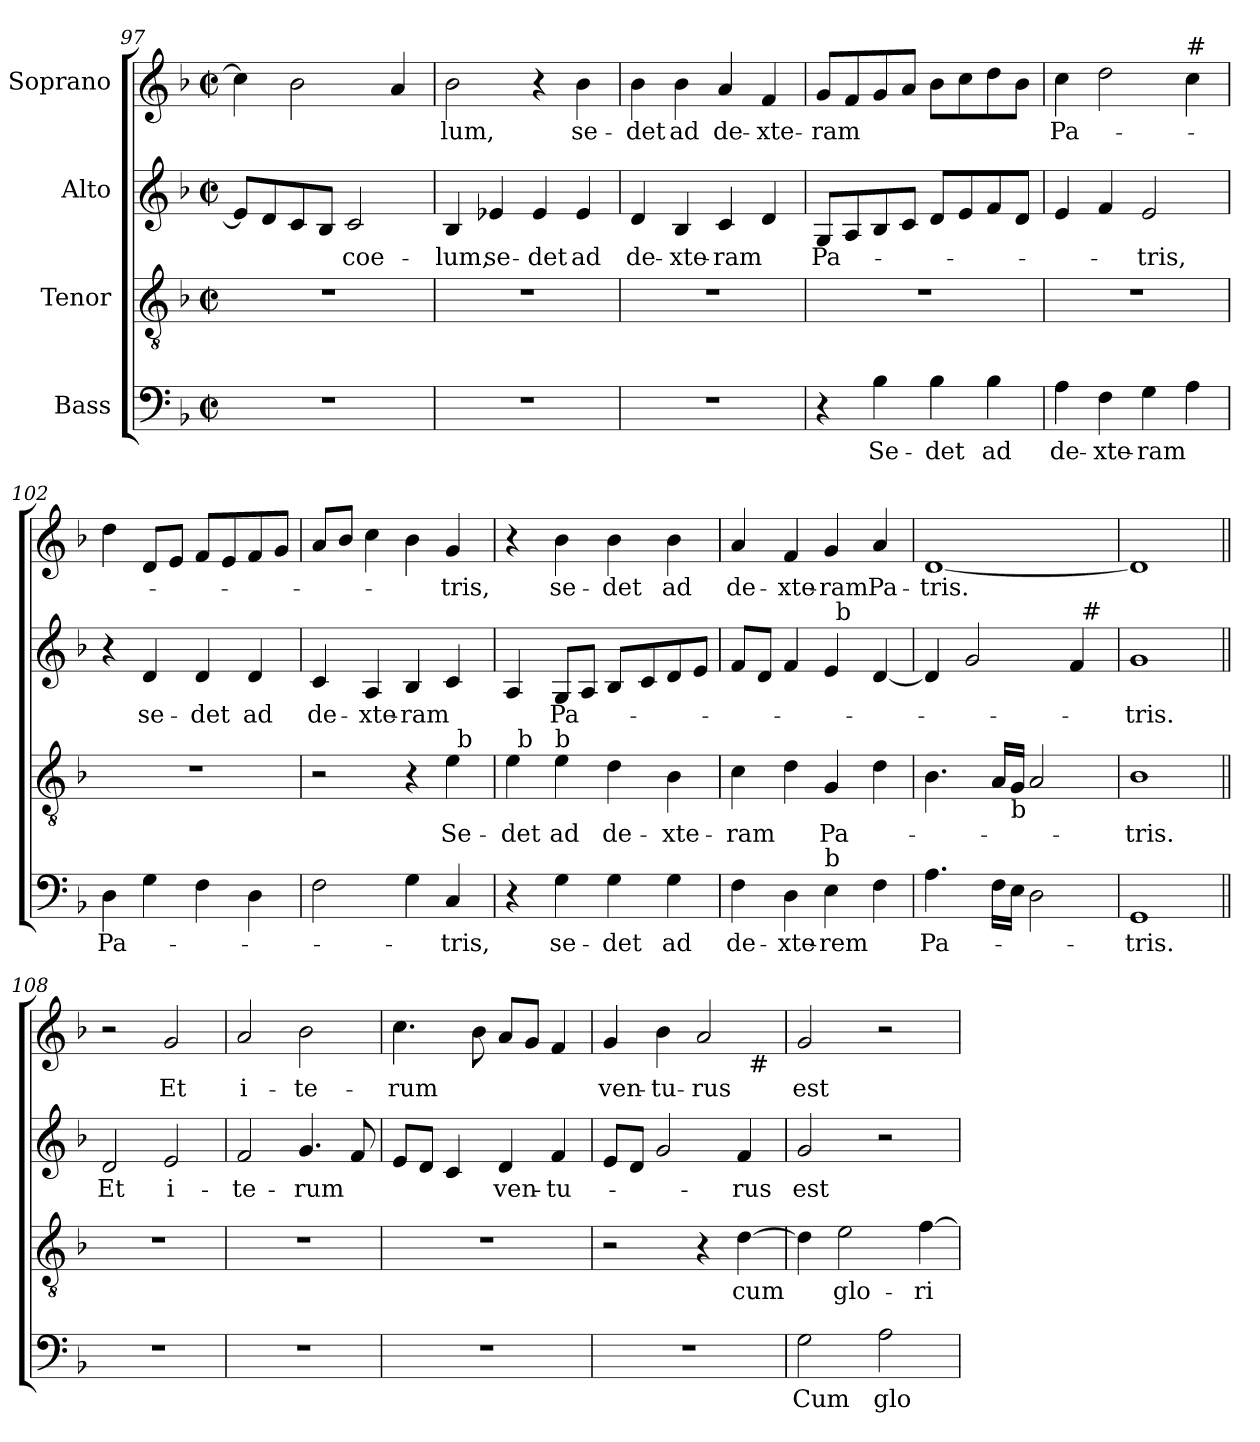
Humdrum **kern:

**kern	**text	**kern	**text	**kern	**text	**kern	**text
*part4	*part4	*part3	*part3	*part2	*part2	*part1	*part1
*staff4	*staff4	*staff3	*staff3	*staff2	*staff2	*staff1	*staff1
*I"Bass	*	*I"Tenor	*	*I"Alto	*	*I"Soprano	*
*clefF4	*	*clefGv2	*	*clefG2	*	*clefG2	*
*k[b-]	*	*k[b-]	*	*k[b-]	*	*k[b-]	*
*F:	*	*F:	*	*F:	*	*F:	*
*M2/2	*	*M2/2	*	*M2/2	*	*M2/2	*
*met(c|)	*	*met(c|)	*	*met(c|)	*	*met(c|)	*
=97	=97	=97	=97	=97	=97	=97	=97
1r	.	1r	.	8e/L]	.	4cc\]	.
.	.	.	.	8d/	.	.	.
.	.	.	.	8c/	.	2b-\	.
.	.	.	.	8B-/J	.	.	.
.	.	.	.	2c/	coe-	.	.
.	.	.	.	.	.	4a/	.
=98	=98	=98	=98	=98	=98	=98	=98
1r	.	1r	.	4B-/	-lum,	2b-\	-lum,
.	.	.	.	4e-X/	se-	.	.
.	.	.	.	4e-/	-det	4r	.
.	.	.	.	4e-/	ad	4b-\	se-
=99	=99	=99	=99	=99	=99	=99	=99
1r	.	1r	.	4d/	de-	4b-\	-det
.	.	.	.	4B-/	-xte-	4b-\	ad
.	.	.	.	4c/	-ram	4a/	de-
.	.	.	.	4d/	.	4f/	-xte-
=100	=100	=100	=100	=100	=100	=100	=100
4r	.	1r	.	8G/L	Pa-	8g/L	-ram
.	.	.	.	8A/	.	8f/	.
4B-\	Se-	.	.	8B-/	.	8g/	.
.	.	.	.	8c/J	.	8a/J	.
4B-\	-det	.	.	8d/L	.	8b-\L	.
.	.	.	.	8e/	.	8cc\	.
4B-\	ad	.	.	8f/	.	8dd\	.
.	.	.	.	8d/J	.	8b-\J	.
=101	=101	=101	=101	=101	=101	=101	=101
4A\	de-	1r	.	4e/	.	4cc\	Pa-
4F\	-xte-	.	.	4f/	.	2dd\	.
4G\	-ram	.	.	2e/	-tris,	.	.
!	!	!	!	!	!	!LO:TX:a:t=#	!
4A\	.	.	.	.	.	4cc\	.
!!LO:LB:g=z
=102	=102	=102	=102	=102	=102	=102	=102
4D\	Pa-	1r	.	4r	.	4dd\	.
4G\	.	.	.	4d/	se-	8d/L	.
.	.	.	.	.	.	8e/J	.
4F\	.	.	.	4d/	-det	8f/L	.
.	.	.	.	.	.	8e/	.
4D\	.	.	.	4d/	ad	8f/	.
.	.	.	.	.	.	8g/J	.
=103	=103	=103	=103	=103	=103	=103	=103
*	*	*^	*	*	*	*	*
2F\	.	2r	2ryy	.	4c/	de-	8a/L	.
.	.	.	.	.	.	.	8b-/J	.
.	.	.	.	.	4A/	-xte-	4cc\	.
4G\	.	4r	4ryy	.	4B-/	-ram	4b-\	.
4C/	-tris,	4e\	32ryy	Se-	4c/	.	4g/	-tris,
!	!	!	!LO:TX:a:t=b	!	!	!	!	!
.	.	.	8..ryy	.	.	.	.	.
=104	=104	=104	=104	=104	=104	=104	=104	=104
4r	.	4e\	32ryy	-det	4A/	.	4r	.
!	!	!	!LO:TX:a:t=b	!	!	!	!	!
.	.	.	2ryy	.	.	.	.	.
!	!	!LO:TX:a:t=b	!	!	!	!	!	!
4G\	se-	4e\	.	ad	8G/L	Pa-	4b-\	se-
.	.	.	.	.	8A/J	.	.	.
4G\	-det	4d\	.	de-	8B-/L	.	4b-\	-det
.	.	.	4...ryy	.	.	.	.	.
.	.	.	.	.	8c/	.	.	.
4G\	ad	4B-\	.	-xte-	8d/	.	4b-\	ad
.	.	.	.	.	8e/J	.	.	.
*	*	*v	*v	*	*	*	*	*
=105	=105	=105	=105	=105	=105	=105	=105
*	*	*	*	*^	*	*	*
4F\	de-	4c\	-ram	8f/L	2ryy	.	4a/	de-
.	.	.	.	8d/J	.	.	.	.
4D\	-xte-	4d\	.	4f/	.	.	4f/	-xte-
!LO:TX:a:t=b	!	!	!	!	!	!	!	!
4E\	-rem	4G/	Pa-	4e/	32ryy	.	4g/	-ram
!	!	!	!	!	!LO:TX:a:t=b	!	!	!
.	.	.	.	.	4...ryy	.	.	.
4F\	.	4d\	.	[4d/	.	.	4a/	Pa-
=106	=106	=106	=106	=106	=106	=106	=106	=106
4.A\	Pa-	4.B-\	.	4d/]	2ryy	.	[1d	-tris.
.	.	.	.	2g/	.	.	.	.
16F\LL	.	16A/LL	.	.	.	.	.	.
!	!	!LO:TX:b:t=b	!	!	!	!	!	!
16E\JJ	.	16G/JJ	.	.	.	.	.	.
2D\	.	2A/	.	.	4ryy	.	.	.
.	.	.	.	4f/	32ryy	.	.	.
!	!	!	!	!	!LO:TX:a:t=#	!	!	!
.	.	.	.	.	8..ryy	.	.	.
*	*	*	*	*v	*v	*	*	*
=107	=107	=107	=107	=107	=107	=107	=107
1GG	-tris.	1B-	-tris.	1g	-tris.	1d]	.
!!LO:LB:g=z
=108||	=108||	=108||	=108||	=108||	=108||	=108||	=108||
1r	.	1r	.	2d/	Et	2r	.
.	.	.	.	2e/	i-	2g/	Et
=109	=109	=109	=109	=109	=109	=109	=109
1r	.	1r	.	2f/	-te-	2a/	i-
.	.	.	.	4.g/	-rum	2b-\	-te-
.	.	.	.	8f/	.	.	.
=110	=110	=110	=110	=110	=110	=110	=110
1r	.	1r	.	8e/L	.	4.cc\	-rum
.	.	.	.	8d/J	.	.	.
.	.	.	.	4c/	.	.	.
.	.	.	.	.	.	8b-\	.
.	.	.	.	4d/	ven-	8a/L	.
.	.	.	.	.	.	8g/J	.
.	.	.	.	4f/	-tu-	4f/	.
=111	=111	=111	=111	=111	=111	=111	=111
*	*	*	*	*	*	*^	*
1r	.	2r	.	8e/L	.	4g/	2ryy	ven-
.	.	.	.	8d/J	.	.	.	.
.	.	.	.	2g/	.	4b-\	.	-tu-
.	.	4r	.	.	.	2a/	4ryy	-rus
.	.	[4d\	cum	4f/	-rus	.	32ryy	.
!	!	!	!	!	!	!	!LO:TX:b:t=#	!
.	.	.	.	.	.	.	8..ryy	.
*	*	*	*	*	*	*v	*v	*
=112	=112	=112	=112	=112	=112	=112	=112
2G\	Cum	4d\]	.	2g/	est	2g/	est
.	.	2e\	glo-	.	.	.	.
2A\	glo-	.	.	2r	.	2r	.
.	.	[4f\	-ri-	.	.	.	.
=	=	=	=	=	=	=	=
*-	*-	*-	*-	*-	*-	*-	*-
